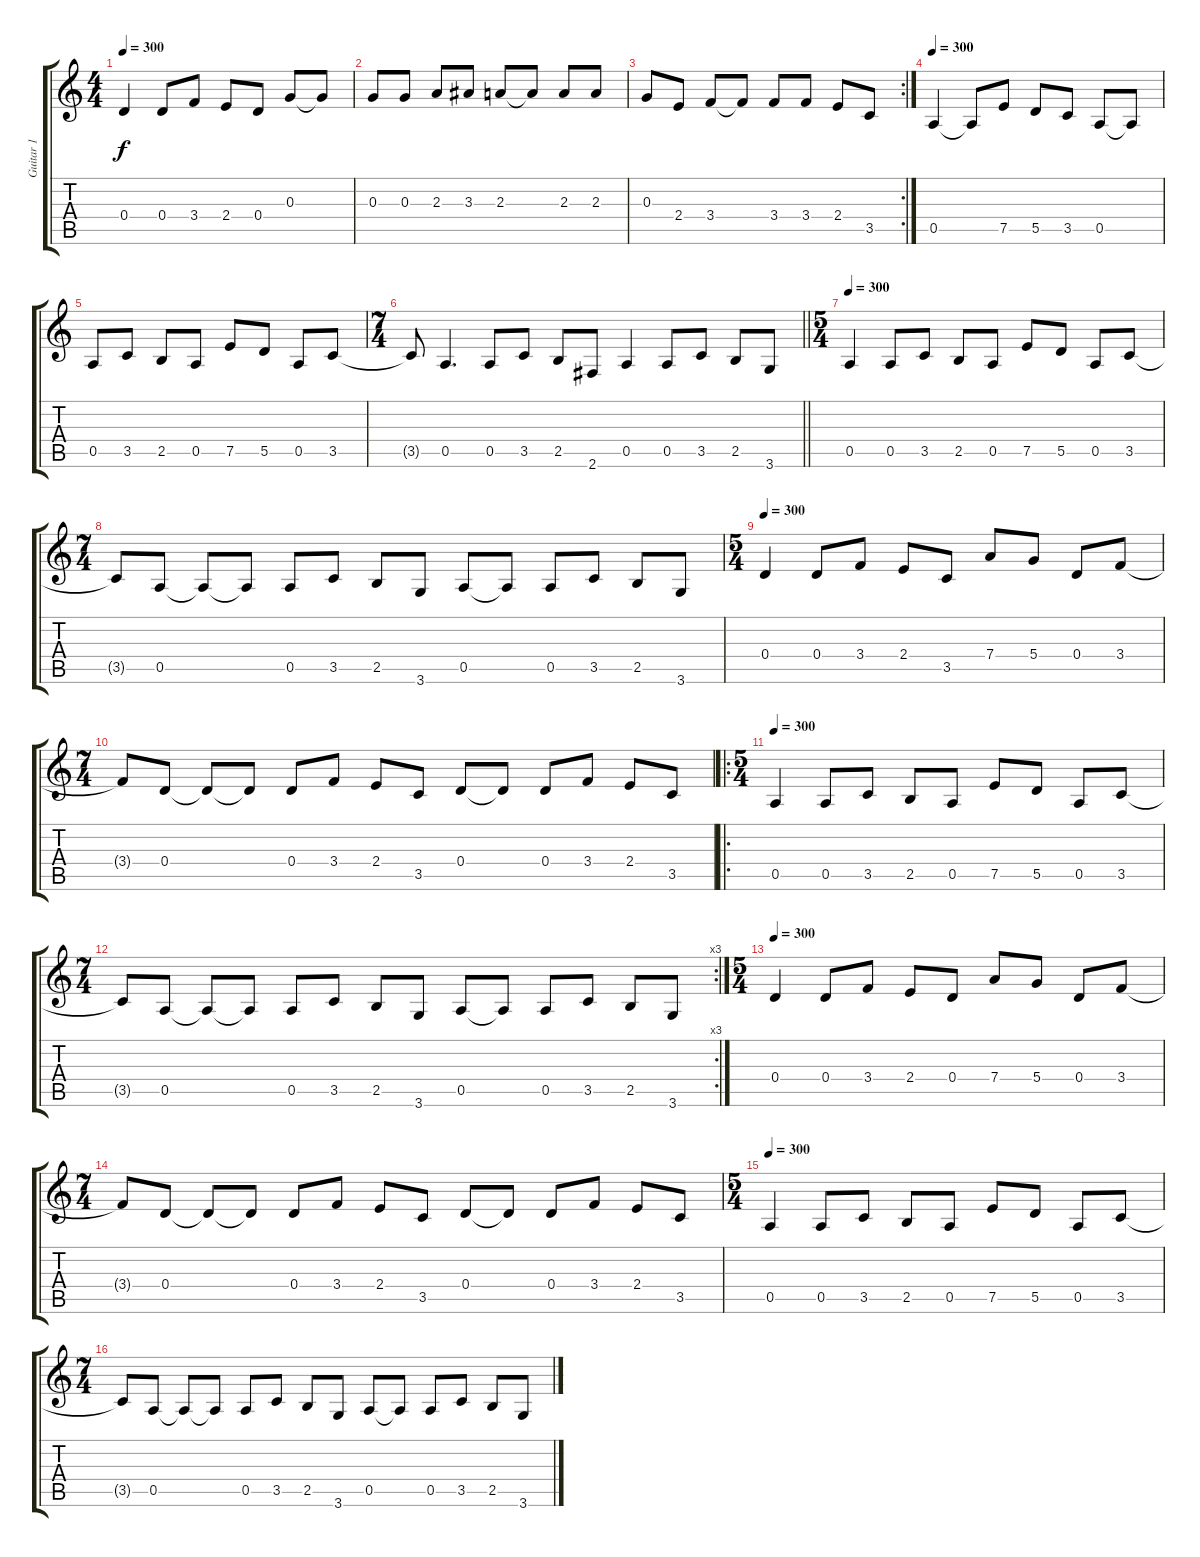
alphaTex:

\track ("Guitar 1" "Guitar 1") {instrument distortionguitar}
\staff {score tabs}
\tuning (E4 B3 G3 D3 A2 E2) {hide}
\ts (4 4)
\tempo 300
\clef g2
\ks c
0.4.4{dy f} 0.4.8 3.4.8 2.4.8 0.4.8 0.3.8 0.3{t}.8 |
0.3.8 0.3.8 2.3.8 3.3.8 2.3.8 2.3{t}.8 2.3.8 2.3.8 |
\rc 2
0.3.8 2.4.8 3.4.8 3.4{t}.8 3.4.8 3.4.8 2.4.8 3.5.8 |
\tempo 300
0.5.4 0.5{t}.8 7.5.8 5.5.8 3.5.8 0.5.8 0.5{t}.8 |
0.5.8 3.5.8 2.5.8 0.5.8 7.5.8 5.5.8 0.5.8 3.5.8 |
\ts (7 4)
\barLineRight lightlight
3.5{t}.8 0.5.4{d} 0.5.8 3.5.8 2.5.8 2.6.8 0.5.4 0.5.8 3.5.8 2.5.8 3.6.8 |
\ts (5 4)
\tempo 300
0.5.4 0.5.8 3.5.8 2.5.8 0.5.8 7.5.8 5.5.8 0.5.8 3.5.8 |
\ts (7 4)
3.5{t}.8 0.5.8 0.5{t}.8 0.5{t}.8 0.5.8 3.5.8 2.5.8 3.6.8 0.5.8 0.5{t}.8 0.5.8 3.5.8 2.5.8 3.6.8 |
\ts (5 4)
\tempo 300
0.4.4 0.4.8 3.4.8 2.4.8 3.5.8 7.4.8 5.4.8 0.4.8 3.4.8 |
\ts (7 4)
3.4{t}.8 0.4.8 0.4{t}.8 0.4{t}.8 0.4.8 3.4.8 2.4.8 3.5.8 0.4.8 0.4{t}.8 0.4.8 3.4.8 2.4.8 3.5.8 |
\ro
\ts (5 4)
\tempo 300
0.5.4 0.5.8 3.5.8 2.5.8 0.5.8 7.5.8 5.5.8 0.5.8 3.5.8 |
\rc 3
\ts (7 4)
3.5{t}.8 0.5.8 0.5{t}.8 0.5{t}.8 0.5.8 3.5.8 2.5.8 3.6.8 0.5.8 0.5{t}.8 0.5.8 3.5.8 2.5.8 3.6.8 |
\ts (5 4)
\tempo 300
0.4.4 0.4.8 3.4.8 2.4.8 0.4.8 7.4.8 5.4.8 0.4.8 3.4.8 |
\ts (7 4)
3.4{t}.8 0.4.8 0.4{t}.8 0.4{t}.8 0.4.8 3.4.8 2.4.8 3.5.8 0.4.8 0.4{t}.8 0.4.8 3.4.8 2.4.8 3.5.8 |
\ts (5 4)
\tempo 300
0.5.4 0.5.8 3.5.8 2.5.8 0.5.8 7.5.8 5.5.8 0.5.8 3.5.8 |
\ts (7 4)
3.5{t}.8 0.5.8 0.5{t}.8 0.5{t}.8 0.5.8 3.5.8 2.5.8 3.6.8 0.5.8 0.5{t}.8 0.5.8 3.5.8 2.5.8 3.6.8
